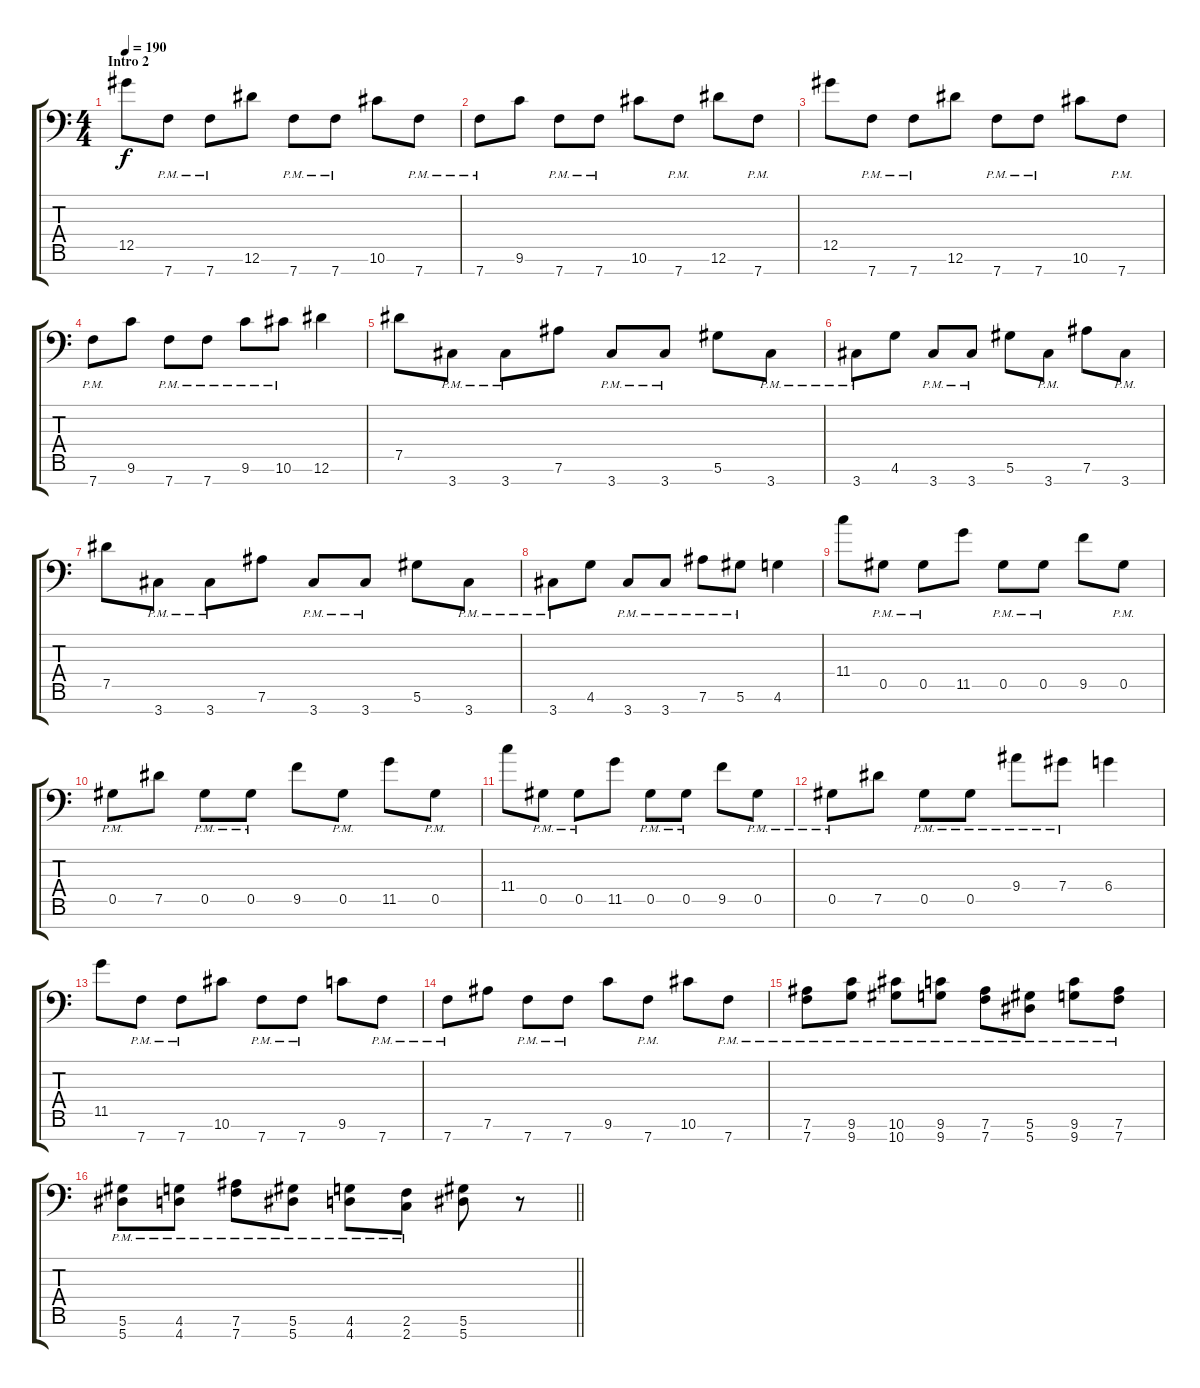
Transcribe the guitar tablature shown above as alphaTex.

\track "" {instrument distortionguitar}
\staff {score tabs}
\tuning (Eb4 Bb3 Gb3 Db3 Ab2 Eb2 Bb1) {hide}
\ts (4 4)
\section ("" "Intro 2")
\tempo 190
\clef f4
\ks c
12.5.8{dy f volume 15} 7.7{pm}.8 7.7{pm}.8 12.6.8 7.7{pm}.8 7.7{pm}.8 10.6.8 7.7{pm}.8 |
7.7{pm}.8 9.6.8 7.7{pm}.8 7.7{pm}.8 10.6.8 7.7{pm}.8 12.6.8 7.7{pm}.8 |
12.5.8 7.7{pm}.8 7.7{pm}.8 12.6.8 7.7{pm}.8 7.7{pm}.8 10.6.8 7.7{pm}.8 |
7.7{pm}.8 9.6.8 7.7{pm}.8 7.7{pm}.8 9.6{pm}.8 10.6{pm}.8 12.6.4 |
7.5.8 3.7{pm}.8 3.7{pm}.8 7.6.8 3.7{pm}.8 3.7{pm}.8 5.6.8 3.7{pm}.8 |
3.7{pm}.8 4.6.8 3.7{pm}.8 3.7{pm}.8 5.6.8 3.7{pm}.8 7.6.8 3.7{pm}.8 |
7.5.8 3.7{pm}.8 3.7{pm}.8 7.6.8 3.7{pm}.8 3.7{pm}.8 5.6.8 3.7{pm}.8 |
3.7{pm}.8 4.6.8 3.7{pm}.8 3.7{pm}.8 7.6{pm}.8 5.6{pm}.8 4.6.4 |
11.4.8 0.5{pm}.8 0.5{pm}.8 11.5.8 0.5{pm}.8 0.5{pm}.8 9.5.8 0.5{pm}.8 |
0.5{pm}.8 7.5.8 0.5{pm}.8 0.5{pm}.8 9.5.8 0.5{pm}.8 11.5.8 0.5{pm}.8 |
11.4.8 0.5{pm}.8 0.5{pm}.8 11.5.8 0.5{pm}.8 0.5{pm}.8 9.5.8 0.5{pm}.8 |
0.5{pm}.8 7.5.8 0.5{pm}.8 0.5{pm}.8 9.4{pm}.8 7.4{pm}.8 6.4.4 |
11.5.8 7.7{pm}.8 7.7{pm}.8 10.6.8 7.7{pm}.8 7.7{pm}.8 9.6.8 7.7{pm}.8 |
7.7{pm}.8 7.6.8 7.7{pm}.8 7.7{pm}.8 9.6.8 7.7{pm}.8 10.6.8 7.7{pm}.8 |
(7.6{pm} 7.7{pm}).8 (9.6{pm} 9.7{pm}).8 (10.6{pm} 10.7{pm}).8 (9.6{pm} 9.7{pm}).8 (7.6{pm} 7.7{pm}).8 (5.6{pm} 5.7{pm}).8 (9.6{pm} 9.7{pm}).8 (7.6{pm} 7.7{pm}).8 |
\barLineRight lightlight
(5.6{pm} 5.7{pm}).8 (4.6{pm} 4.7{pm}).8 (7.6{pm} 7.7{pm}).8 (5.6{pm} 5.7{pm}).8 (4.6{pm} 4.7{pm}).8 (2.6{pm} 2.7{pm}).8 (5.6 5.7).8 r.8
